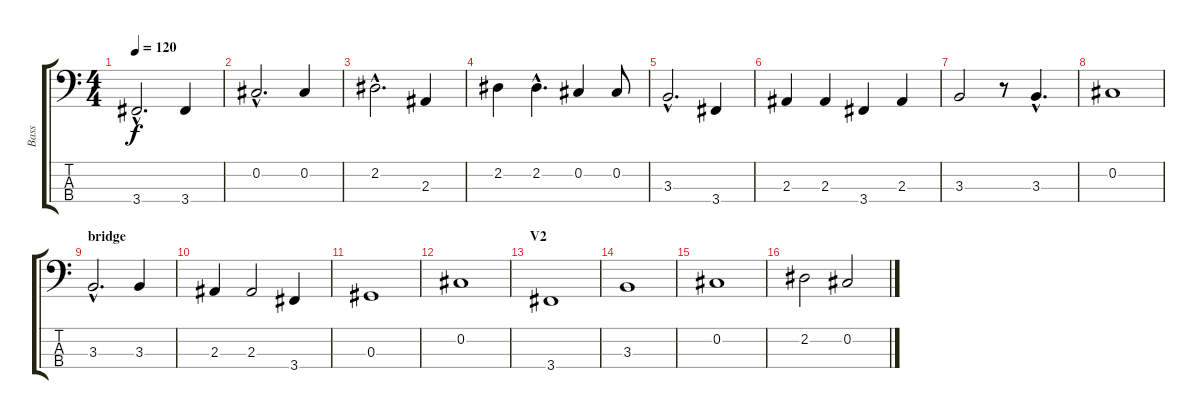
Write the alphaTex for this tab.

\track ("Bass" "Bass") {instrument electricbassfinger}
\staff {score tabs}
\tuning (Gb2 Db2 Ab1 Eb1) {hide}
\ts (4 4)
\tempo 120
\clef f4
\ks c
3.4{hac}.2{d dy f} 3.4.4 |
0.2{hac}.2{d} 0.2.4 |
2.2{hac}.2{d} 2.3.4 |
2.2.4 2.2{hac}.4{d} 0.2.4 0.2.8 |
3.3{hac}.2{d} 3.4.4 |
2.3.4 2.3.4 3.4.4 2.3.4 |
3.3.2 r.8 3.3{hac}.4{d} |
0.2.1 |
\section ("" "bridge")
3.3{hac}.2{d} 3.3.4 |
2.3.4 2.3.2 3.4.4 |
0.3.1 |
0.2.1 |
\section ("" "V2")
3.4.1 |
3.3.1 |
0.2.1 |
2.2.2 0.2.2
